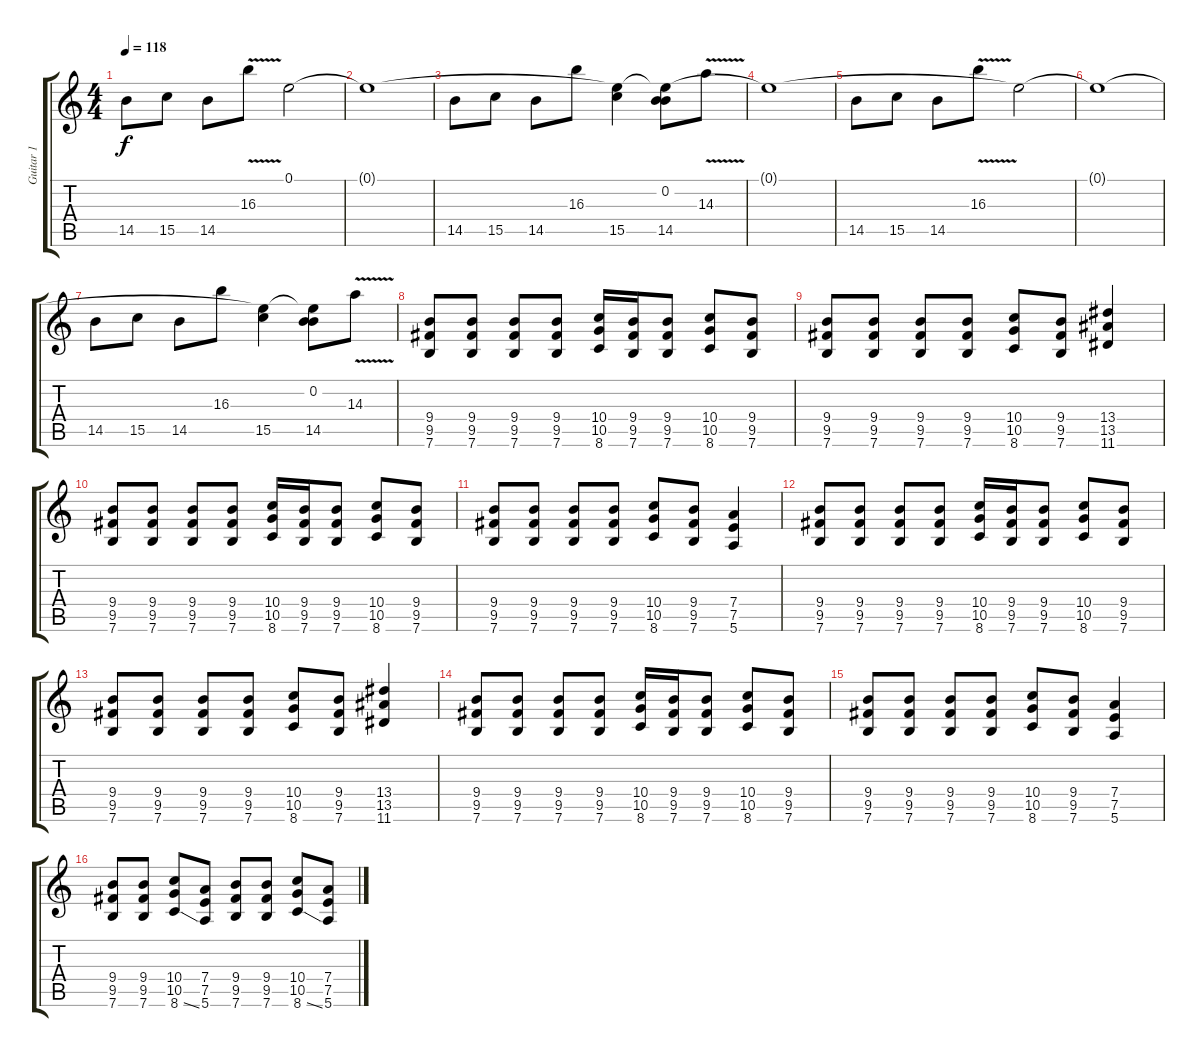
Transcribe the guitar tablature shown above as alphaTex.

\track ("Guitar 1" "Guitar 1") {instrument overdrivenguitar}
\staff {score tabs}
\tuning (E4 B3 G3 D3 A2 E2) {hide}
\ts (4 4)
\tempo 118
\clef g2
\ks c
14.5.8{dy f instrument electricguitarclean} 15.5.8 14.5.8 16.3{v}.8 0.1.2 |
0.1{t}.1 |
14.5.8 15.5.8 14.5.8 16.3.8 (0.1{t} 15.5).4 (0.1{t} 0.2 14.5).8 14.3{v}.8 |
0.1{t}.1 |
14.5.8{instrument electricguitarclean} 15.5.8 14.5.8 16.3{v}.8 0.1{t}.2 |
0.1{t}.1 |
14.5.8 15.5.8 14.5.8 16.3.8 (0.1{t} 15.5).4 (0.1{t} 0.2 14.5).8 14.3{v}.8 |
(9.4 9.5 7.6).8 (9.4 9.5 7.6).8 (9.4 9.5 7.6).8 (9.4 9.5 7.6).8 (10.4 10.5 8.6).16 (9.4 9.5 7.6).16 (9.4 9.5 7.6).8 (10.4 10.5 8.6).8 (9.4 9.5 7.6).8 |
(9.4 9.5 7.6).8 (9.4 9.5 7.6).8 (9.4 9.5 7.6).8 (9.4 9.5 7.6).8 (10.4 10.5 8.6).8 (9.4 9.5 7.6).8 (13.4 13.5 11.6).4 |
(9.4 9.5 7.6).8 (9.4 9.5 7.6).8 (9.4 9.5 7.6).8 (9.4 9.5 7.6).8 (10.4 10.5 8.6).16 (9.4 9.5 7.6).16 (9.4 9.5 7.6).8 (10.4 10.5 8.6).8 (9.4 9.5 7.6).8 |
(9.4 9.5 7.6).8 (9.4 9.5 7.6).8 (9.4 9.5 7.6).8 (9.4 9.5 7.6).8 (10.4 10.5 8.6).8 (9.4 9.5 7.6).8 (7.4 7.5 5.6).4 |
(9.4 9.5 7.6).8 (9.4 9.5 7.6).8 (9.4 9.5 7.6).8 (9.4 9.5 7.6).8 (10.4 10.5 8.6).16 (9.4 9.5 7.6).16 (9.4 9.5 7.6).8 (10.4 10.5 8.6).8 (9.4 9.5 7.6).8 |
(9.4 9.5 7.6).8 (9.4 9.5 7.6).8 (9.4 9.5 7.6).8 (9.4 9.5 7.6).8 (10.4 10.5 8.6).8 (9.4 9.5 7.6).8 (13.4 13.5 11.6).4 |
(9.4 9.5 7.6).8 (9.4 9.5 7.6).8 (9.4 9.5 7.6).8 (9.4 9.5 7.6).8 (10.4 10.5 8.6).16 (9.4 9.5 7.6).16 (9.4 9.5 7.6).8 (10.4 10.5 8.6).8 (9.4 9.5 7.6).8 |
(9.4 9.5 7.6).8 (9.4 9.5 7.6).8 (9.4 9.5 7.6).8 (9.4 9.5 7.6).8 (10.4 10.5 8.6).8 (9.4 9.5 7.6).8 (7.4 7.5 5.6).4 |
(9.4 9.5 7.6).8 (9.4 9.5 7.6).8 (10.4 10.5 8.6{ss}).8 (7.4 7.5 5.6).8 (9.4 9.5 7.6).8 (9.4 9.5 7.6).8 (10.4 10.5 8.6{ss}).8 (7.4 7.5 5.6).8
